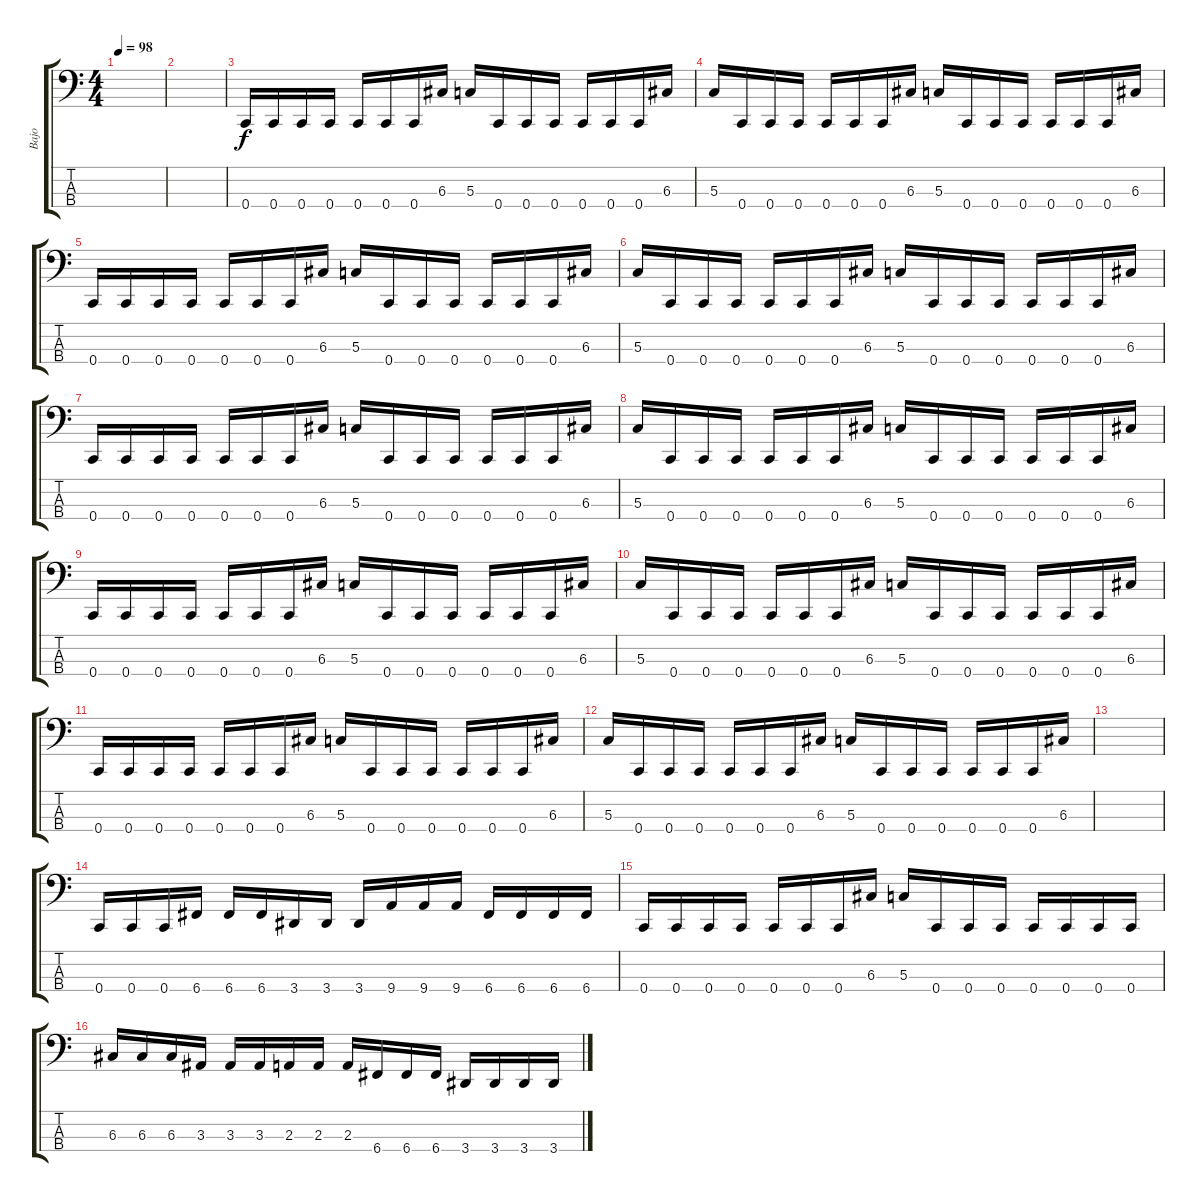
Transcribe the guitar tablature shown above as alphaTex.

\track ("Bajo" "Bajo") {instrument electricbasspick}
\staff {score tabs}
\tuning (F2 C2 G1 C1) {hide}
\ts (4 4)
\tempo 98
\clef f4
\ks c
|
|
0.4.16 0.4.16 0.4.16 0.4.16 0.4.16 0.4.16 0.4.16 6.3.16 5.3.16 0.4.16 0.4.16 0.4.16 0.4.16 0.4.16 0.4.16 6.3.16 |
5.3.16 0.4.16 0.4.16 0.4.16 0.4.16 0.4.16 0.4.16 6.3.16 5.3.16 0.4.16 0.4.16 0.4.16 0.4.16 0.4.16 0.4.16 6.3.16 |
0.4.16 0.4.16 0.4.16 0.4.16 0.4.16 0.4.16 0.4.16 6.3.16 5.3.16 0.4.16 0.4.16 0.4.16 0.4.16 0.4.16 0.4.16 6.3.16 |
5.3.16 0.4.16 0.4.16 0.4.16 0.4.16 0.4.16 0.4.16 6.3.16 5.3.16 0.4.16 0.4.16 0.4.16 0.4.16 0.4.16 0.4.16 6.3.16 |
0.4.16 0.4.16 0.4.16 0.4.16 0.4.16 0.4.16 0.4.16 6.3.16 5.3.16 0.4.16 0.4.16 0.4.16 0.4.16 0.4.16 0.4.16 6.3.16 |
5.3.16 0.4.16 0.4.16 0.4.16 0.4.16 0.4.16 0.4.16 6.3.16 5.3.16 0.4.16 0.4.16 0.4.16 0.4.16 0.4.16 0.4.16 6.3.16 |
0.4.16 0.4.16 0.4.16 0.4.16 0.4.16 0.4.16 0.4.16 6.3.16 5.3.16 0.4.16 0.4.16 0.4.16 0.4.16 0.4.16 0.4.16 6.3.16 |
5.3.16 0.4.16 0.4.16 0.4.16 0.4.16 0.4.16 0.4.16 6.3.16 5.3.16 0.4.16 0.4.16 0.4.16 0.4.16 0.4.16 0.4.16 6.3.16 |
0.4.16 0.4.16 0.4.16 0.4.16 0.4.16 0.4.16 0.4.16 6.3.16 5.3.16 0.4.16 0.4.16 0.4.16 0.4.16 0.4.16 0.4.16 6.3.16 |
5.3.16 0.4.16 0.4.16 0.4.16 0.4.16 0.4.16 0.4.16 6.3.16 5.3.16 0.4.16 0.4.16 0.4.16 0.4.16 0.4.16 0.4.16 6.3.16 |
|
0.4.16 0.4.16 0.4.16 6.4.16 6.4.16 6.4.16 3.4.16 3.4.16 3.4.16 9.4.16 9.4.16 9.4.16 6.4.16 6.4.16 6.4.16 6.4.16 |
0.4.16 0.4.16 0.4.16 0.4.16 0.4.16 0.4.16 0.4.16 6.3.16 5.3.16 0.4.16 0.4.16 0.4.16 0.4.16 0.4.16 0.4.16 0.4.16 |
6.3.16 6.3.16 6.3.16 3.3.16 3.3.16 3.3.16 2.3.16 2.3.16 2.3.16 6.4.16 6.4.16 6.4.16 3.4.16 3.4.16 3.4.16 3.4.16
